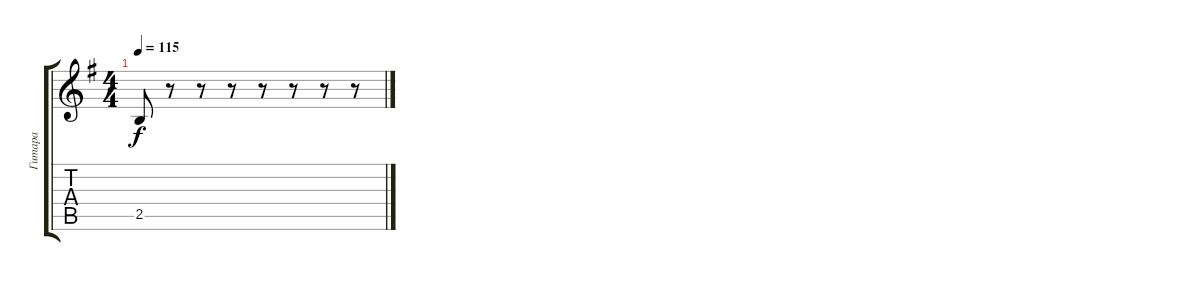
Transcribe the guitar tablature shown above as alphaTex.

\track ("Гитара" "Гитара") {instrument overdrivenguitar}
\staff {score tabs}
\tuning (E4 B3 G3 D3 A2 E2) {hide}
\ts (4 4)
\tempo 115
\clef g2
\ks g
2.5.8{dy f} r.8 r.8 r.8 r.8 r.8 r.8 r.8
